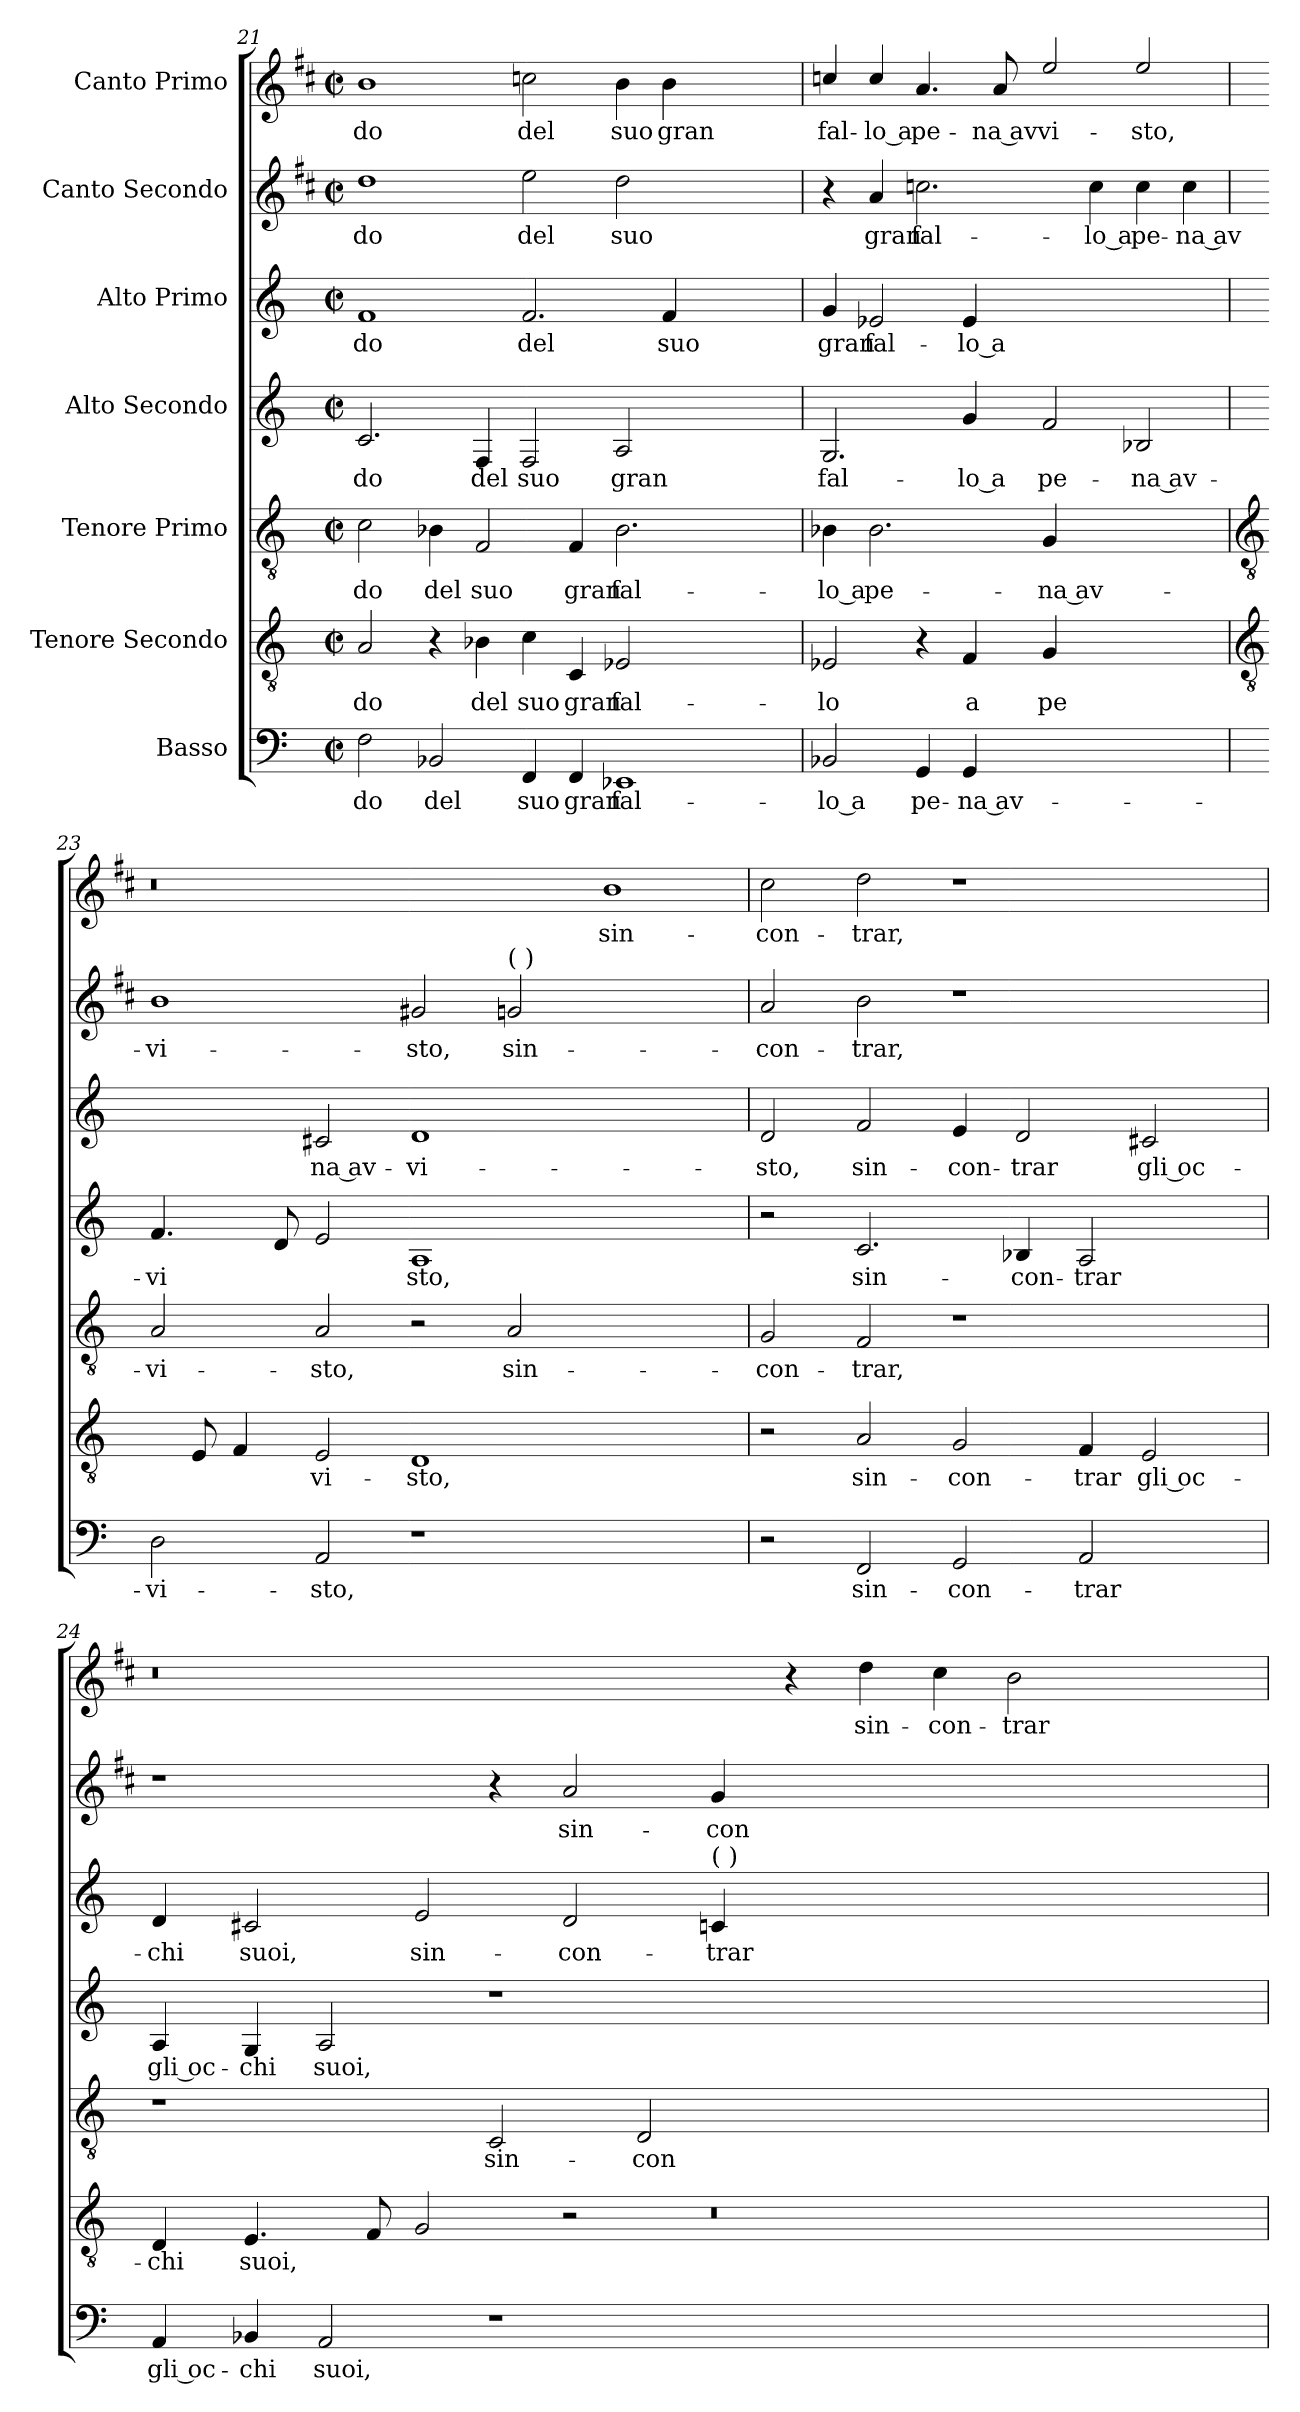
**kern	**text	**kern	**text	**kern	**text	**kern	**text	**kern	**text	**kern	**text	**kern	**text
*part7	*part7	*part6	*part6	*part5	*part5	*part4	*part4	*part3	*part3	*part2	*part2	*part1	*part1
*staff7	*staff7	*staff6	*staff6	*staff5	*staff5	*staff4	*staff4	*staff3	*staff3	*staff2	*staff2	*staff1	*staff1
*I"Basso	*	*I"Tenore Secondo	*	*I"Tenore Primo	*	*I"Alto Secondo	*	*I"Alto Primo	*	*I"Canto Secondo	*	*I"Canto Primo	*
*clefF4	*	*clefGv2	*	*clefGv2	*	*clefG2	*	*clefG2	*	*clefG2	*	*clefG2	*
*	*	*	*	*	*	*	*	*	*	*ITrd1c2	*	*ITrd1c2	*
*k[]	*	*k[]	*	*k[]	*	*k[]	*	*k[]	*	*k[]	*	*k[]	*
*C:	*	*C:	*	*C:	*	*C:	*	*C:	*	*C:	*	*C:	*
*M4/2	*	*M4/2	*	*M4/2	*	*M4/2	*	*M4/2	*	*M4/2	*	*M4/2	*
*met(c|)	*	*met(c|)	*	*met(c|)	*	*met(c|)	*	*met(c|)	*	*met(c|)	*	*met(c|)	*
=21	=21	=21	=21	=21	=21	=21	=21	=21	=21	=21	=21	=21	=21
!	!LO:LY:b	!	!LO:LY:b	!	!LO:LY:b	!	!LO:LY:b	!	!LO:LY:b	!	!LO:LY:b	!	!LO:LY:b
*	*	*	*	*	*	*	*	*	*	*	*	*^	*
2F	-do	2A	-do	2c	-do	2.c	-do	1f	-do	1cc	-do	1a	0ryy	-do
!	!LO:LY:b	!	!	!	!LO:LY:b	!	!	!	!	!	!	!	!	!
2BB-X	del	4r	.	4B-X	del	.	.	.	.	.	.	.	.	.
!	!	!	!LO:LY:b	!	!LO:LY:b	!	!LO:LY:b	!	!	!	!	!	!	!
.	.	4B-X	del	2F	suo	4F	del	.	.	.	.	.	.	.
!	!LO:LY:b	!	!LO:LY:b	!	!	!	!LO:LY:b	!	!LO:LY:b	!	!LO:LY:b	!	!	!LO:LY:b
4FF	suo	4c	suo	.	.	2F	suo	2.f	del	2dd	del	2b-X	.	del
!	!LO:LY:b	!	!LO:LY:b	!	!LO:LY:b	!	!	!	!	!	!	!	!	!
4FF	gran	4C	gran	4F	gran	.	.	.	.	.	.	.	.	.
!	!LO:LY:b	!	!LO:LY:b	!	!LO:LY:b	!	!LO:LY:b	!	!	!	!LO:LY:b	!	!	!LO:LY:b
1EE-X	fal-	2E-X	fal-	2.B-	fal-	2A	gran	.	.	2cc	suo	4a	.	suo
!	!	!	!	!	!	!	!	!	!LO:LY:b	!	!	!	!	!LO:LY:b
.	.	.	.	.	.	.	.	4f	suo	.	.	4a	.	gran
.	.	2ryy	.	.	.	2ryy	.	2ryy	.	2ryy	.	2ryy	2ryy	.
.	.	.	.	4ryy	.	.	.	.	.	.	.	.	.	.
=22	=22	=22	=22	=22	=22	=22	=22	=22	=22	=22	=22	=22	=22	=22
!	!LO:LY:b	!	!LO:LY:b	!	!LO:LY:b	!	!LO:LY:b	!	!LO:LY:b	!	!	!	!	!LO:LY:b
2BB-X	-lo a	2E-X	-lo	4B-X	-lo a	2.G	fal-	4g	gran	4r	.	4b-X	0ryy	fal-
!	!	!	!	!	!LO:LY:b	!	!	!	!LO:LY:b	!	!LO:LY:b	!	!	!LO:LY:b
.	.	.	.	2.B-	pe-	.	.	2e-X	fal-	4g	gran	4b-	.	-lo a
!	!LO:LY:b	!	!	!	!	!	!	!	!	!	!LO:LY:b	!	!	!LO:LY:b
4GG	pe-	4r	.	.	.	.	.	.	.	2.b-X	fal-	4.g	.	pe-
!	!LO:LY:b	!	!LO:LY:b	!	!	!	!LO:LY:b	!	!LO:LY:b	!	!	!	!	!
4GG	-na av-	4F	a	.	.	4g	-lo a	4e-	-lo a	.	.	.	.	.
!	!	!	!	!	!	!	!	!	!	!	!	!	!	!LO:LY:b
.	.	.	.	.	.	.	.	.	.	.	.	8g	.	-na av-
!	!	!	!LO:LY:b	!	!LO:LY:b	!	!LO:LY:b	!	!LO:LY:b	!	!	!	!	!LO:LY:b
1ryy	.	4G	pe-	4G	-na av-	2f	pe-	[1dyy	pe - -	.	.	2dd	.	-vi-
!	!	!	!LO:LY:b	!	!	!	!	!	!	!	!LO:LY:b	!	!	!
.	.	[4Dyy	-na av-	2.ryy	.	.	.	.	.	4b-	-lo a	.	.	.
!	!	!	!	!	!	!	!LO:LY:b	!	!	!	!LO:LY:b	!	!	!LO:LY:b
.	.	2ryy	.	.	.	2B-X	-na av-	.	.	4b-	pe-	2dd	.	-sto,
!	!	!	!	!	!	!	!	!	!	!	!LO:LY:b	!	!	!
.	.	.	.	.	.	.	.	.	.	4b-	-na av-	.	.	.
!!LO:LB:g=z	!!
=23	=23	=23	=23	=23	=23	=23	=23	=23	=23	=23	=23	=23	=23	=23
*	*	*clefGv2	*	*clefGv2	*	*	*	*	*	*	*	*	*	*
!	!LO:LY:b	!	!	!	!LO:LY:b	!	!LO:LY:b	!	!	!	!LO:LY:b	!	!	!
2D	-vi-	8Dyy]	.	2A	-vi-	4.f	-vi-	2dyy]	.	1a	-vi-	0r	0ryy	.
.	.	8E	.	.	.	.	.	.	.	.	.	.	.	.
!	!	!	!LO:LY:b	!	!	!	!	!	!	!	!	!	!	!
.	.	4F	--	.	.	.	.	.	.	.	.	.	.	.
.	.	.	.	.	.	8d	.	.	.	.	.	.	.	.
!	!LO:LY:b	!	!LO:LY:b	!	!LO:LY:b	!	!LO:LY:b	!	!LO:LY:b	!	!	!	!	!
2AA	-sto,	2E	vi-	2A	-sto,	2e	--	2c#X	na av-	.	.	.	.	.
!	!	!	!LO:LY:b	!	!	!	!LO:LY:b	!	!LO:LY:b	!	!LO:LY:b	!	!	!
1r	.	1D	-sto,	2r	.	1A	sto,	1d	-vi-	2f#X	-sto,	.	.	.
!	!	!	!	!	!	!	!	!	!	!LO:TX:a:t=(  )	!	!	!	!
!	!	!	!	!	!LO:LY:b	!	!	!	!	!	!LO:LY:b	!	!	!
.	.	.	.	2A	sin-	.	.	.	.	2f	sin-	.	.	.
!	!	!	!	!	!	!	!	!	!	!	!	!	!	!LO:LY:b
1ryy	.	1ryy	.	1ryy	.	1ryy	.	1ryy	.	1ryy	.	1a	1ryy	sin-
=24	=24	=24	=24	=24	=24	=24	=24	=24	=24	=24	=24	=24	=24	=24
!	!	!	!	!	!LO:LY:b	!	!	!	!LO:LY:b	!	!LO:LY:b	!	!	!LO:LY:b
2r	.	2r	.	2G	-con-	2r	.	2d	-sto,	2g	-con-	2b	1ryy	-con-
!	!LO:LY:b	!	!LO:LY:b	!	!LO:LY:b	!	!LO:LY:b	!	!LO:LY:b	!	!LO:LY:b	!	!	!LO:LY:b
2FF	sin-	2A	sin-	2F	-trar,	2.c	sin-	2f	sin-	2a	-trar,	2cc	.	-trar,
!	!LO:LY:b	!	!LO:LY:b	!	!	!	!	!	!LO:LY:b	!	!	!	!	!
2GG	-con-	2G	-con-	1r	.	.	.	4e	-con-	1r	.	1r	2ryy	.
!	!	!	!	!	!	!	!LO:LY:b	!	!LO:LY:b	!	!	!	!	!
.	.	.	.	.	.	4B-X	-con-	2d	-trar	.	.	.	.	.
!	!LO:LY:b	!	!LO:LY:b	!	!	!	!LO:LY:b	!	!	!	!	!	!	!
2AA	-trar	4F	-trar	.	.	2A	-trar	.	.	.	.	.	4ryy	.
!	!	!	!LO:LY:b	!	!	!	!	!	!LO:LY:b	!	!	!	!	!
.	.	2E	gli oc-	.	.	.	.	2c#X	gli oc-	.	.	.	4ryy	.
4ryy	.	.	.	4ryy	.	4ryy	.	.	.	4ryy	.	4ryy	4ryy	.
=24A	=24A	=24A	=24A	=24A	=24A	=24A	=24A	=24A	=24A	=24A	=24A	=24A	=24A	=24A
!	!LO:LY:b	!	!LO:LY:b	!	!	!	!LO:LY:b	!	!LO:LY:b	!	!	!	!	!
4AA	gli oc-	4D	-chi	1r	.	4A	gli oc-	4d	-chi	1r	.	0r	0ryy	.
!	!LO:LY:b	!	!LO:LY:b	!	!	!	!LO:LY:b	!	!LO:LY:b	!	!	!	!	!
4BB-X	-chi	4.E	suoi,	.	.	4G	-chi	2c#X	suoi,	.	.	.	.	.
!	!LO:LY:b	!	!	!	!	!	!LO:LY:b	!	!	!	!	!	!	!
2AA	suoi,	.	.	.	.	2A	suoi,	.	.	.	.	.	.	.
.	.	8F	.	.	.	.	.	.	.	.	.	.	.	.
!	!	!	!	!	!	!	!	!	!LO:LY:b	!	!	!	!	!
.	.	2G	.	.	.	.	.	2e	sin-	.	.	.	.	.
!	!	!	!	!	!LO:LY:b	!	!	!	!	!	!	!	!	!
1r	.	.	.	2C	sin-	1r	.	.	.	4r	.	.	.	.
!	!	!	!	!	!	!	!	!	!LO:LY:b	!	!LO:LY:b	!	!	!
.	.	2r	.	.	.	.	.	2d	-con-	2g	sin-	.	.	.
!	!	!	!	!	!LO:LY:b	!	!	!	!	!	!	!	!	!
.	.	.	.	2D	-con-	.	.	.	.	.	.	.	.	.
!	!	!	!	!	!	!	!	!LO:TX:a:t=(  )	!	!	!	!	!	!
!	!	!	!	!	!	!	!	!	!LO:LY:b	!	!LO:LY:b	!	!	!
.	.	0r	.	.	.	.	.	4cn	-trar	4f	-con-	.	.	.
1..ryy	.	.	.	1..ryy	.	1..ryy	.	1..ryy	.	1..ryy	.	4r	2ryy	.
!	!	!	!	!	!	!	!	!	!	!	!	!	!	!LO:LY:b
.	.	.	.	.	.	.	.	.	.	.	.	4cc	.	sin-
!	!	!	!	!	!	!	!	!	!	!	!	!	!	!LO:LY:b
.	.	.	.	.	.	.	.	.	.	.	.	4b	1ryy	-con-
!	!	!	!	!	!	!	!	!	!	!	!	!	!	!LO:LY:b
.	.	.	.	.	.	.	.	.	.	.	.	2a	.	-trar
.	.	.	.	.	.	.	.	.	.	.	.	2ryy	.	.
.	.	.	.	.	.	.	.	.	.	.	.	.	4ryy	.
*	*	*	*	*	*	*	*	*	*	*	*	*v	*v	*
=	=	=	=	=	=	=	=	=	=	=	=	=	=
*-	*-	*-	*-	*-	*-	*-	*-	*-	*-	*-	*-	*-	*-
